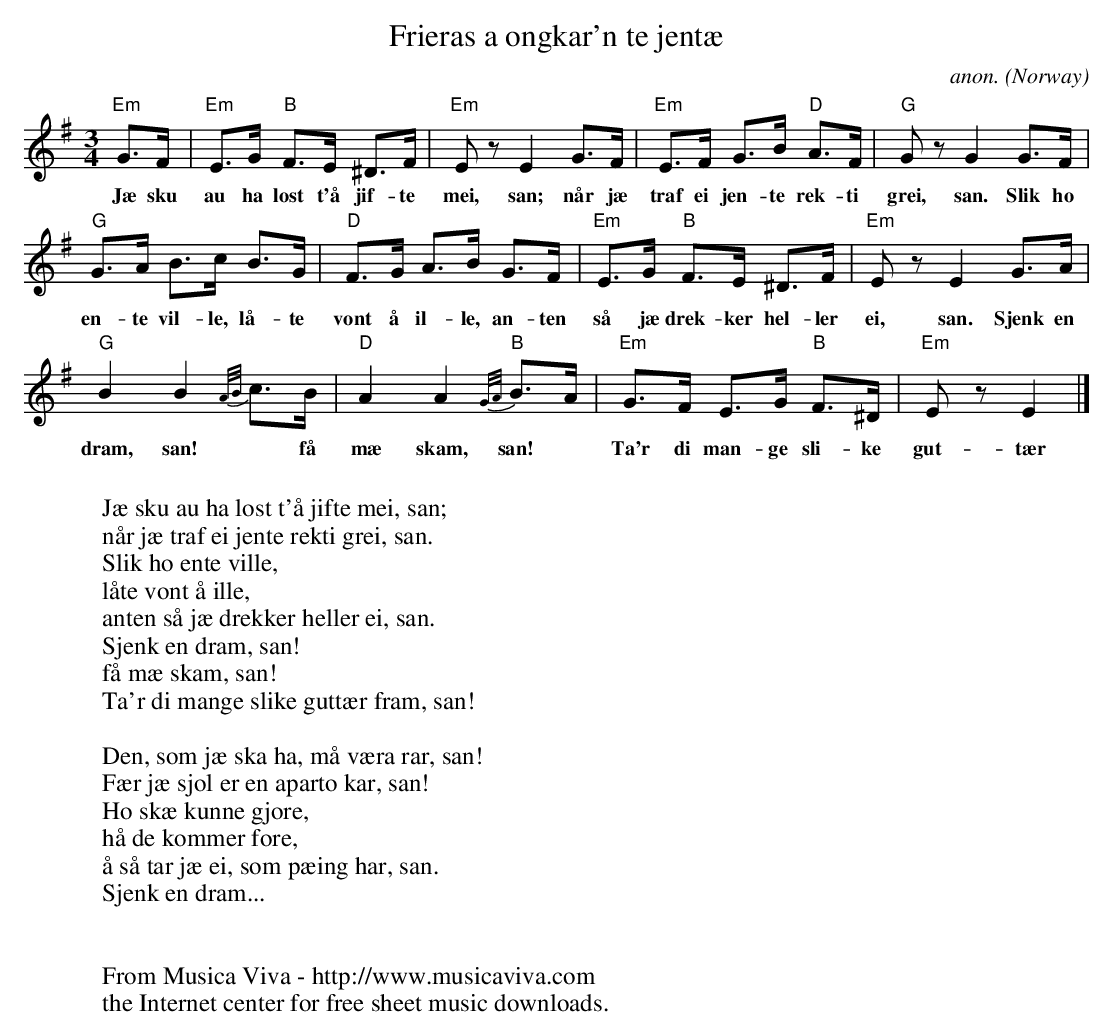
X:1
T:Frieras a ongkar'n te jent\ae
C:anon.
O:Norway
M:3/4
L:1/8
K:Em
"Em"G>F|"Em"E>G "B"F>E ^D>F|"Em"E z E2 G>F|"Em"E>F G>B "D"A>F|"G"G z G2 G>F|
w:J\ae sku au ha l\ost t'\aa jif-te mei, san; n\aar j\ae traf ei jen-te rek-ti grei, san. Slik ho
"G"G>A B>c B>G|"D"F>G A>B G>F|"Em"E>G "B"F>E ^D>F|"Em"E z E2 G>A|
w:en-te vil-le, l\aa-te vont \aa il-le, an-ten s\aa j\ae drek-ker hel-ler ei, san. Sjenk en
"G"B2 B2 {A/B/}c>B|"D"A2A2 {G/A/}"B"B>A|"Em"G>F E>G "B"F>^D|"Em"E z E2|]
w:dram, san! * f\aa m\ae skam, san! * Ta'r di man-ge sli-ke gut-t\aer fram, san!
W:
W:J\ae sku au ha l\ost t'\aa jifte mei, san;
W:n\aar j\ae traf ei jente rekti grei, san.
W:Slik ho ente ville,
W:l\aate vont \aa ille,
W:anten s\aa j\ae drekker heller ei, san.
W:  Sjenk en dram, san!
W:  f\aa m\ae skam, san!
W:  Ta'r di mange slike gutt\aer fram, san!
W:
W:Den, som j\ae ska ha, m\aa v\aera rar, san!
W:F\aer j\ae sj\ol er en aparto kar, san!
W:Ho sk\ae kunne gj\ore,
W:h\aa de kommer f\ore,
W:\aa s\aa tar j\ae ei, som p\aeing har, san.
W:  Sjenk en dram...
W:
W:
W:  From Musica Viva - http://www.musicaviva.com
W:  the Internet center for free sheet music downloads.
